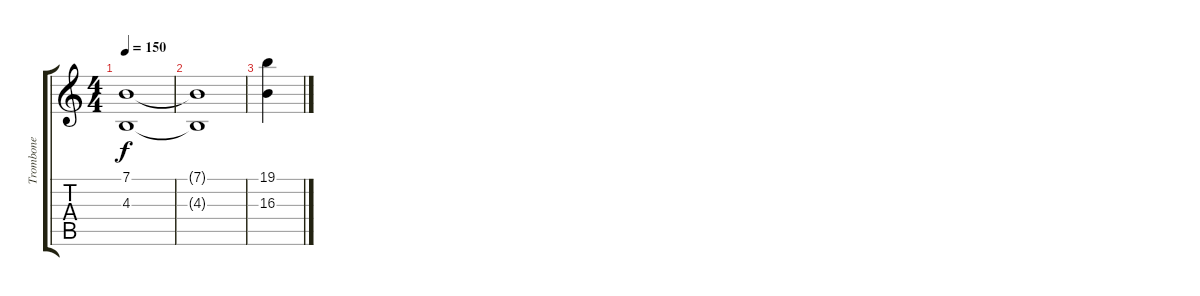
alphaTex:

\track ("Trombone" "Trombone") {instrument trombone}
\staff {score tabs}
\tuning (E4 B3 G3 D3 A2 E2) {hide}
\ts (4 4)
\tempo 150
\clef g2
\ks c
(7.1 4.3).1{dy f} |
(7.1{t} 4.3{t}).1 |
(19.1 16.3).4
